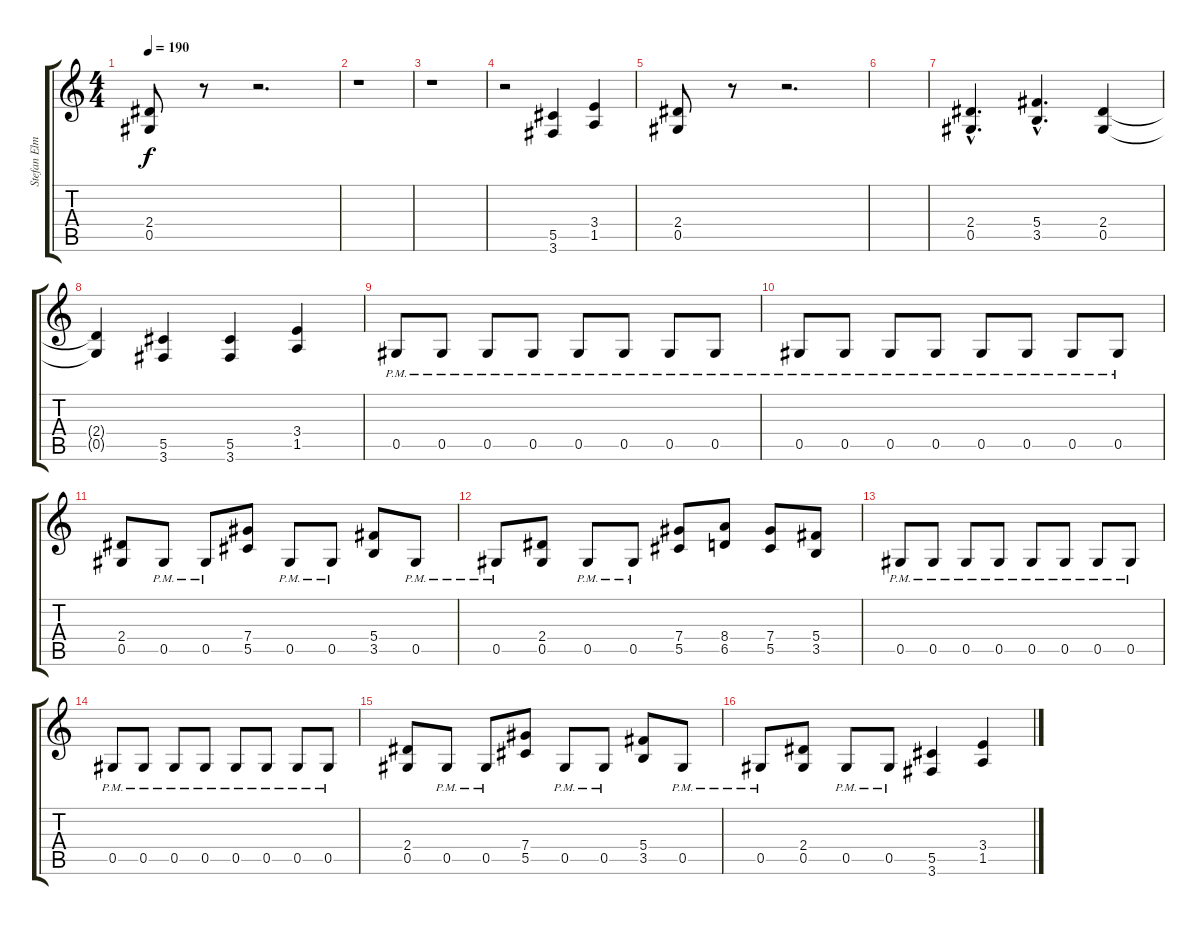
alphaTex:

\track ("Stefan Elmgren Lead" "Stefan Elm") {instrument distortionguitar}
\staff {score tabs}
\tuning (Eb4 Bb3 Gb3 Db3 Ab2 Eb2) {hide}
\ts (4 4)
\tempo 190
\clef g2
\ks c
(2.4 0.5).8{dy f} r.8 r.2{d} |
r.1 |
r.1 |
r.2 (5.5 3.6).4 (3.4 1.5).4 |
(2.4 0.5).8 r.8 r.2{d} |
|
(2.4{hac} 0.5{hac}).4{d} (5.4{hac} 3.5{hac}).4{d} (2.4 0.5).4 |
(2.4{t} 0.5{t}).4 (5.5 3.6).4 (5.5 3.6).4 (3.4 1.5).4 |
0.5{pm}.8 0.5{pm}.8 0.5{pm}.8 0.5{pm}.8 0.5{pm}.8 0.5{pm}.8 0.5{pm}.8 0.5{pm}.8 |
0.5{pm}.8 0.5{pm}.8 0.5{pm}.8 0.5{pm}.8 0.5{pm}.8 0.5{pm}.8 0.5{pm}.8 0.5{pm}.8 |
(2.4 0.5).8 0.5{pm}.8 0.5{pm}.8 (7.4 5.5).8 0.5{pm}.8 0.5{pm}.8 (5.4 3.5).8 0.5{pm}.8 |
0.5{pm}.8 (2.4 0.5).8 0.5{pm}.8 0.5{pm}.8 (7.4 5.5).8 (8.4 6.5).8 (7.4 5.5).8 (5.4 3.5).8 |
0.5{pm}.8 0.5{pm}.8 0.5{pm}.8 0.5{pm}.8 0.5{pm}.8 0.5{pm}.8 0.5{pm}.8 0.5{pm}.8 |
0.5{pm}.8 0.5{pm}.8 0.5{pm}.8 0.5{pm}.8 0.5{pm}.8 0.5{pm}.8 0.5{pm}.8 0.5{pm}.8 |
(2.4 0.5).8 0.5{pm}.8 0.5{pm}.8 (7.4 5.5).8 0.5{pm}.8 0.5{pm}.8 (5.4 3.5).8 0.5{pm}.8 |
0.5{pm}.8 (2.4 0.5).8 0.5{pm}.8 0.5{pm}.8 (5.5 3.6).4 (3.4 1.5).4
